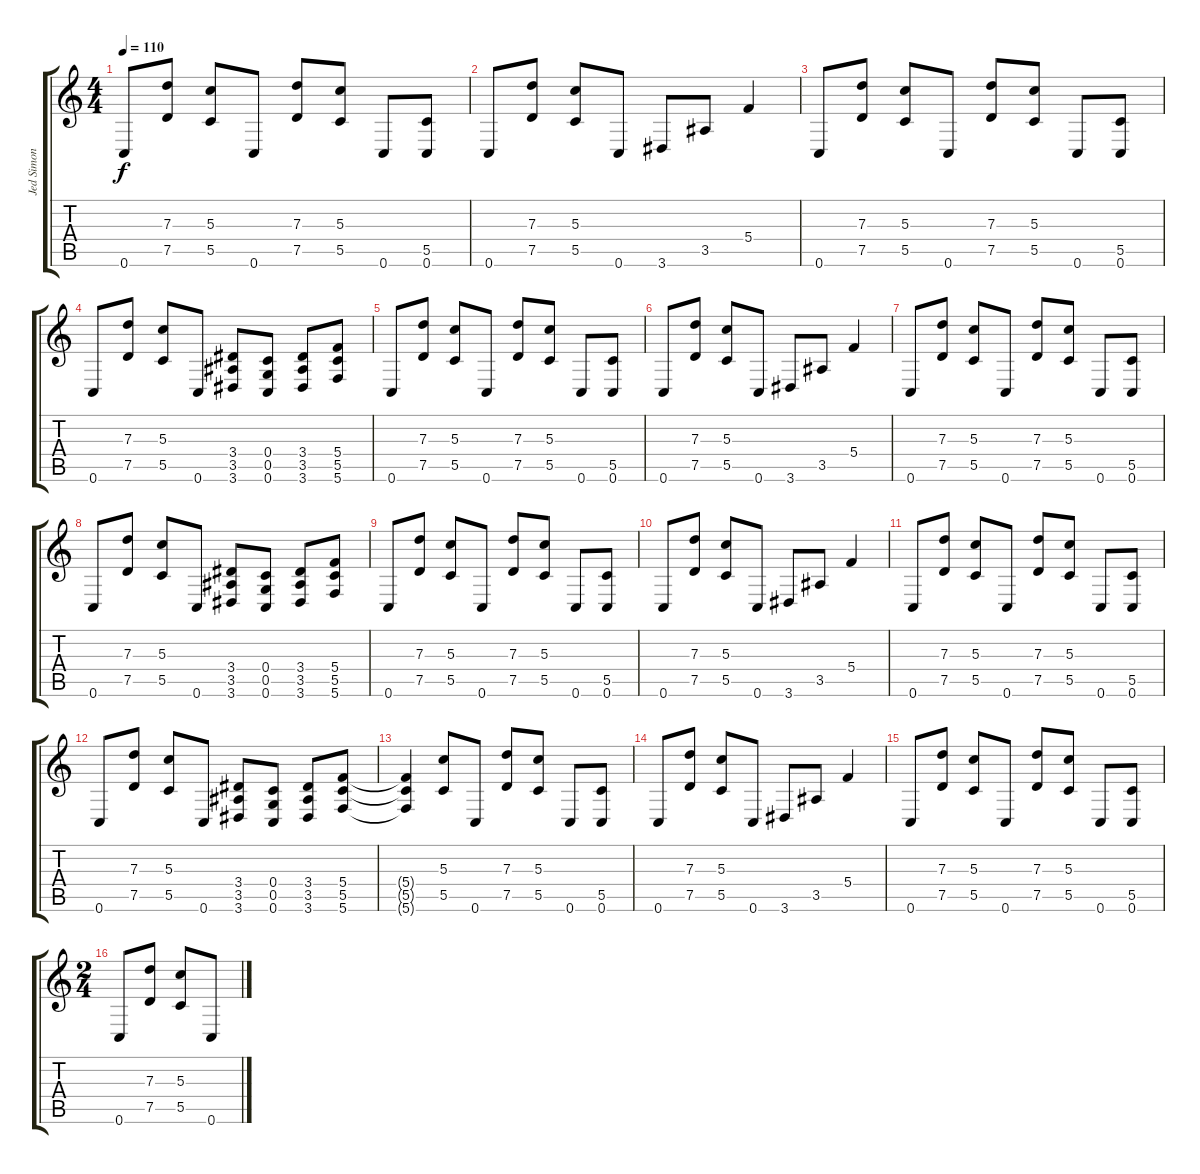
\track ("Jed Simon" "Jed Simon") {instrument distortionguitar}
\staff {score tabs}
\tuning (E4 C4 G3 C3 G2 C2) {hide}
\ts (4 4)
\tempo 110
\clef g2
\ks c
0.6.8{dy f} (7.3 7.5).8 (5.3 5.5).8 0.6.8 (7.3 7.5).8 (5.3 5.5).8 0.6.8 (5.5 0.6).8 |
0.6.8 (7.3 7.5).8 (5.3 5.5).8 0.6.8 3.6.8 3.5.8 5.4.4 |
0.6.8 (7.3 7.5).8 (5.3 5.5).8 0.6.8 (7.3 7.5).8 (5.3 5.5).8 0.6.8 (5.5 0.6).8 |
0.6.8 (7.3 7.5).8 (5.3 5.5).8 0.6.8 (3.4 3.5 3.6).8 (0.4 0.5 0.6).8 (3.4 3.5 3.6).8 (5.4 5.5 5.6).8 |
0.6.8 (7.3 7.5).8 (5.3 5.5).8 0.6.8 (7.3 7.5).8 (5.3 5.5).8 0.6.8 (5.5 0.6).8 |
0.6.8 (7.3 7.5).8 (5.3 5.5).8 0.6.8 3.6.8 3.5.8 5.4.4 |
0.6.8 (7.3 7.5).8 (5.3 5.5).8 0.6.8 (7.3 7.5).8 (5.3 5.5).8 0.6.8 (5.5 0.6).8 |
0.6.8 (7.3 7.5).8 (5.3 5.5).8 0.6.8 (3.4 3.5 3.6).8 (0.4 0.5 0.6).8 (3.4 3.5 3.6).8 (5.4 5.5 5.6).8 |
0.6.8 (7.3 7.5).8 (5.3 5.5).8 0.6.8 (7.3 7.5).8 (5.3 5.5).8 0.6.8 (5.5 0.6).8 |
0.6.8 (7.3 7.5).8 (5.3 5.5).8 0.6.8 3.6.8 3.5.8 5.4.4 |
0.6.8 (7.3 7.5).8 (5.3 5.5).8 0.6.8 (7.3 7.5).8 (5.3 5.5).8 0.6.8 (5.5 0.6).8 |
0.6.8 (7.3 7.5).8 (5.3 5.5).8 0.6.8 (3.4 3.5 3.6).8 (0.4 0.5 0.6).8 (3.4 3.5 3.6).8 (5.4 5.5 5.6).8 |
(5.4{t} 5.5{t} 5.6{t}).4 (5.3 5.5).8 0.6.8 (7.3 7.5).8 (5.3 5.5).8 0.6.8 (5.5 0.6).8 |
0.6.8 (7.3 7.5).8 (5.3 5.5).8 0.6.8 3.6.8 3.5.8 5.4.4 |
0.6.8 (7.3 7.5).8 (5.3 5.5).8 0.6.8 (7.3 7.5).8 (5.3 5.5).8 0.6.8 (5.5 0.6).8 |
\ts (2 4)
0.6.8 (7.3 7.5).8 (5.3 5.5).8 0.6.8
